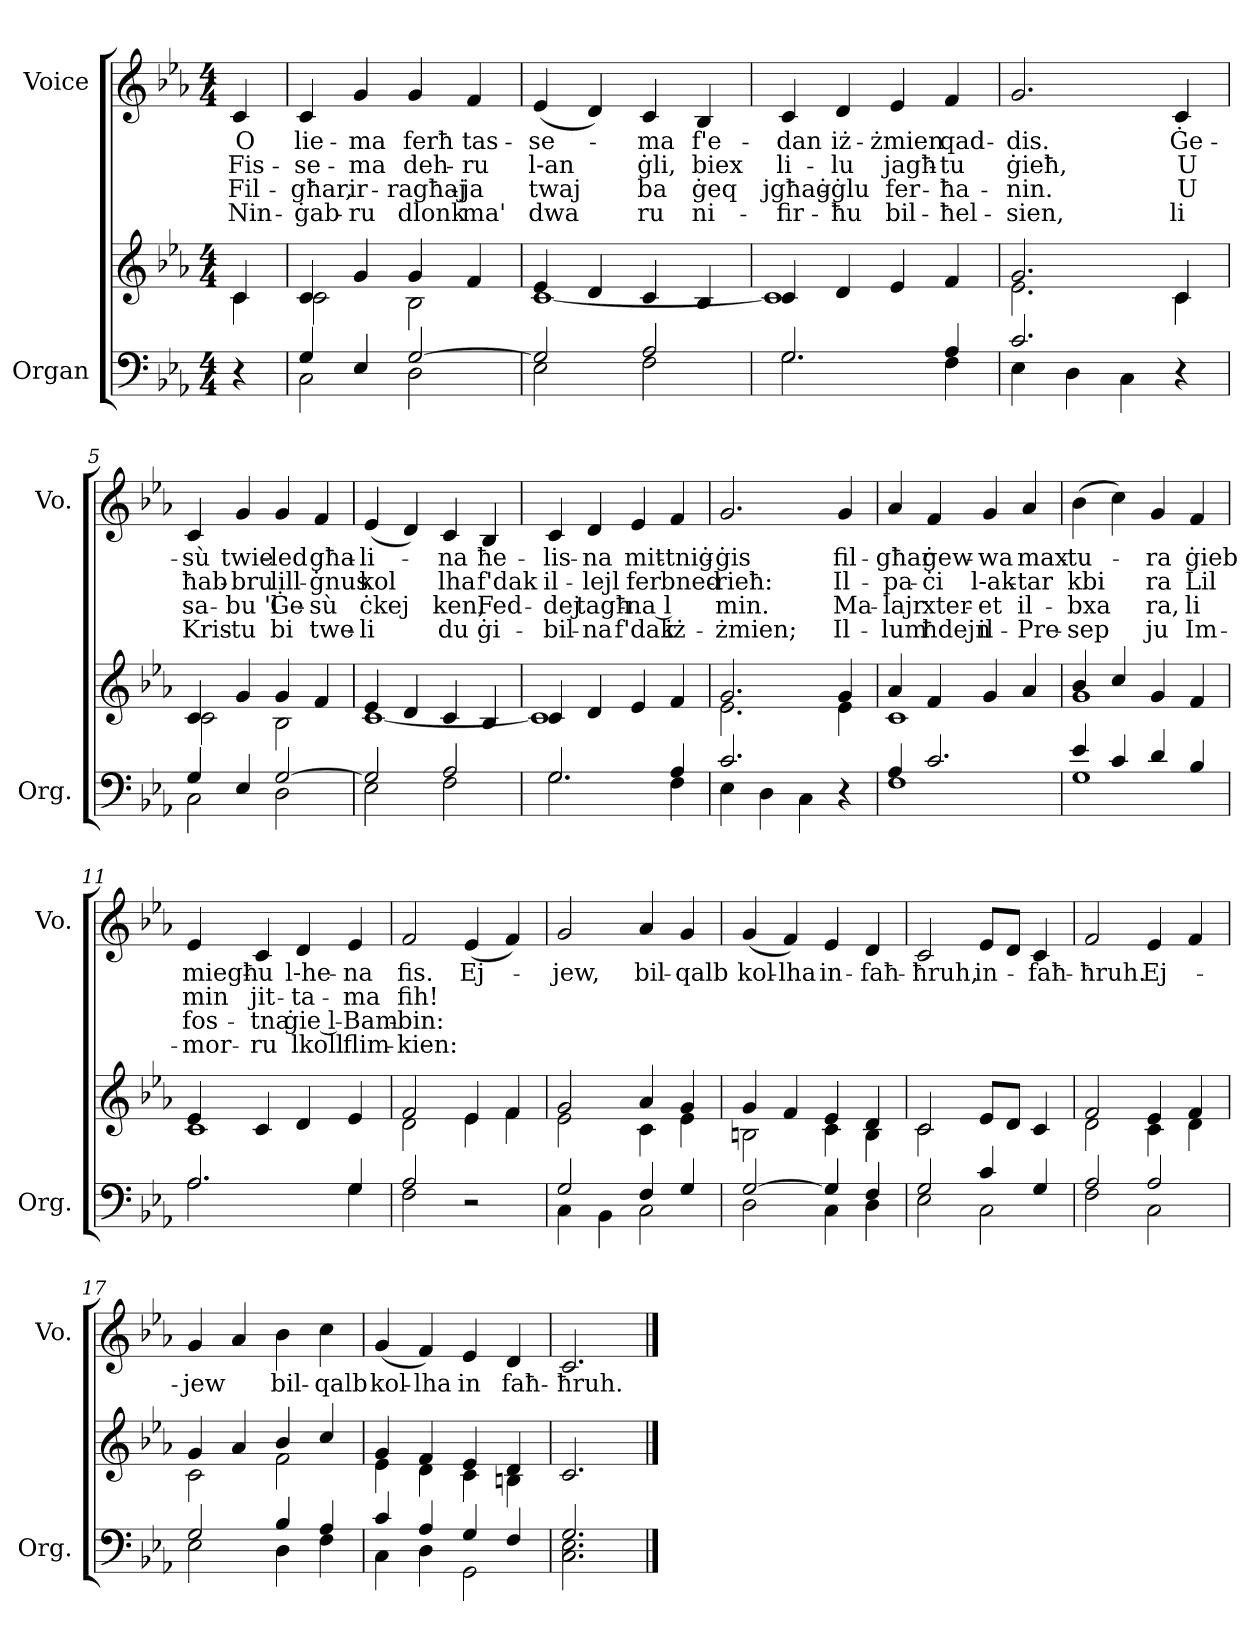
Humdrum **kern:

**kern	**kern	**kern	**text	**text	**text	**text
*part2	*part2	*part1	*part1	*part1	*part1	*part1
*staff3	*staff2	*staff1	*staff1	*staff1	*staff1	*staff1
*I"Organ	*	*I"Voice	*	*	*	*
*I'Org.	*	*I'Vo.	*	*	*	*
*clefF4	*clefG2	*clefG2	*	*	*	*
*k[b-e-a-]	*k[b-e-a-]	*k[b-e-a-]	*	*	*	*
*M4/4	*M4/4	*M4/4	*	*	*	*
=	=	=	=	=	=	=
*	*^	*	*	*	*	*
4r	4c/	4c\	4c/	O	Fis-	Fil-	Nin-
=1	=1	=1	=1	=1	=1	=1	=1
*^	*	*	*	*	*	*	*
4G/	2C\	4c/	2c\	4c/	lie-	-se-	-għar,	-ġab-
4E-/	.	4g/	.	4g/	-ma	-ma	ir-	-ru
[2G/	2D\	4g/	2B-\	4g/	ferħ	deh-	-ragħaj-	dlonk
.	.	4f/	.	4f/	tas-	-ru	-ja	ma'
=2	=2	=2	=2	=2	=2	=2	=2	=2
2G/]	2E-\	4e-/	[1c	(4e-/	-se-	l-an	twaj	dwa
.	.	4d/	.	4d/)	.	.	.	.
2A-/	2F\	4c/	.	4c/	-ma	-ġli,	-ba	-ru
.	.	4B-/	.	4B-/	f'e-	biex	ġeq	ni-
=3	=3	=3	=3	=3	=3	=3	=3	=3
2.G/	2.G\	4c/	1c]	4c/	-dan	li-	jgħaġ-	-fir-
.	.	4d/	.	4d/	iż-	-lu	-ġlu	-ħu
.	.	4e-/	.	4e-/	-żmien	jagħ-	fer-	bil-
4A-/	4F\	4f/	.	4f/	qad-	-tu	-ħa-	-ħel-
=4	=4	=4	=4	=4	=4	=4	=4	=4
2.c/	4E-\	2.g/	2.e-\	2.g/	-dis.	ġieħ,	-nin.	-sien,
.	4D\	.	.	.	.	.	.	.
.	4C\	.	.	.	.	.	.	.
4r	4ryy	4c/	4c\	4c/	Ġe-	U	U	li
=5	=5	=5	=5	=5	=5	=5	=5	=5
4G/	2C\	4c/	2c\	4c/	-sù	ħab-	sa-	Kris-
4E-/	.	4g/	.	4g/	twie-	-bru	-bu 'l	-tu
[2G/	2D\	4g/	2B-\	4g/	-led	lill-	Ġe-	bi
.	.	4f/	.	4f/	għa-	-ġnus	-sù	twe-
=6	=6	=6	=6	=6	=6	=6	=6	=6
2G/]	2E-\	4e-/	[1c	(4e-/	-li-	kol	ċkej	-li
.	.	4d/	.	4d/)	.	.	.	.
2A-/	2F\	4c/	.	4c/	-na	-lha	-ken,	-du
.	.	4B-/	.	4B-/	ħe-	f'dak	Fed-	ġi-
=7	=7	=7	=7	=7	=7	=7	=7	=7
2.G/	2.G\	4c/	1c]	4c/	-lis-	il-	-dej	-bil-
.	.	4d/	.	4d/	-na	-lejl	tagħ-	-na
.	.	4e-/	.	4e-/	mit-	fer	-na l	f'dak
4A-/	4F\	4f/	.	4f/	-tniġ-	-bned-	.	iż-
=8	=8	=8	=8	=8	=8	=8	=8	=8
2.c/	4E-\	2.g/	2.e-\	2.g/	-ġis	-rieħ:	-min.	-żmien;
.	4D\	.	.	.	.	.	.	.
.	4C\	.	.	.	.	.	.	.
4r	4ryy	4g/	4e-\	4g/	fil-	Il-	Ma-	Il-
=9	=9	=9	=9	=9	=9	=9	=9	=9
4A-/	1F	4a-/	1c	4a-/	-għar	-pa-	-lajr	-lum
2.c/	.	4f/	.	4f/	ġew-	-ċi	xter-	ħdejn
.	.	4g/	.	4g/	-wa	l-ak-	-et	il-
.	.	4a-/	.	4a-/	max-	-tar	il-	-Pre-
=10	=10	=10	=10	=10	=10	=10	=10	=10
4e-/	1G	4b-/	1g	(4b-\	-tu-	kbi	-bxa	-sep
4c/	.	4cc/	.	4cc\)	.	.	.	.
4d/	.	4g/	.	4g/	-ra	-ra	-ra,	-ju
4B-/	.	4f/	.	4f/	ġieb	Lil	li	Im-
=11	=11	=11	=11	=11	=11	=11	=11	=11
2.A-/	2.A-\	4e-/	1c	4e-/	miegħ-	min	fos-	-mor-
.	.	4c/	.	4c/	-u	jit-	-tna	-ru
.	.	4d/	.	4d/	l-he-	-ta-	ġie l-	lkoll
4G/	4G\	4e-/	.	4e-/	-na	-ma	-Bam-	flim-
=12	=12	=12	=12	=12	=12	=12	=12	=12
2A-/	2F\	2f/	2d\	2f/	fis.	fih!	-bin:	-kien:
2r	2ryy	4e-/	4e-\	(4e-/	Ej-	.	.	.
.	.	4f/	4f\	4f/)	.	.	.	.
=13	=13	=13	=13	=13	=13	=13	=13	=13
2G/	4C\	2g/	2e-\	2g/	-jew,	.	.	.
.	4BB-\	.	.	.	.	.	.	.
4F/	2C\	4a-/	4c\	4a-/	bil-	.	.	.
4G/	.	4g/	4e-\	4g/	-qalb	.	.	.
=14	=14	=14	=14	=14	=14	=14	=14	=14
[2G/	2D\	4g/	2Bn\	(4g/	kol-	.	.	.
.	.	4f/	.	4f/)	-lha	.	.	.
4G/]	4C\	4e-/	4c\	4e-/	in-	.	.	.
4F/	4D\	4d/	4B\	4d/	-faħ-	.	.	.
=15	=15	=15	=15	=15	=15	=15	=15	=15
2G/	2E-\	2c/	2c\	2c/	-ħruh,	.	.	.
4c/	2C\	8e-/L	2ryy	8e-/L	in-	.	.	.
.	.	8d/J	.	8d/J	.	.	.	.
4G/	.	4c/	.	4c/	-faħ-	.	.	.
=16	=16	=16	=16	=16	=16	=16	=16	=16
2A-/	2F\	2f/	2d\	2f/	-ħruh.	.	.	.
2A-/	2C\	4e-/	4c\	4e-/	Ej-	.	.	.
.	.	4f/	4d\	4f/	.	.	.	.
=17	=17	=17	=17	=17	=17	=17	=17	=17
2G/	2E-\	4g/	2c\	4g/	-jew	.	.	.
.	.	4a-/	.	4a-/	.	.	.	.
4B-/	4D\	4b-/	2f\	4b-\	bil-	.	.	.
4A-/	4F\	4cc/	.	4cc\	-qalb	.	.	.
=18	=18	=18	=18	=18	=18	=18	=18	=18
4c/	4C\	4g/	4e-\	(4g/	kol-	.	.	.
4A-/	4D\	4f/	4d\	4f/)	-lha	.	.	.
4G/	2GG\	4e-/	4c\	4e-/	in	.	.	.
4F/	.	4d/	4Bn\	4d/	faħ-	.	.	.
*	*	*v	*v	*	*	*	*	*
=19	=19	=19	=19	=19	=19	=19	=19
2.G/	2.C\ 2.E-\	2.c/	2.c/	-ħruh.	.	.	.
*v	*v	*	*	*	*	*	*
==	==	==	==	==	==	==
*-	*-	*-	*-	*-	*-	*-
